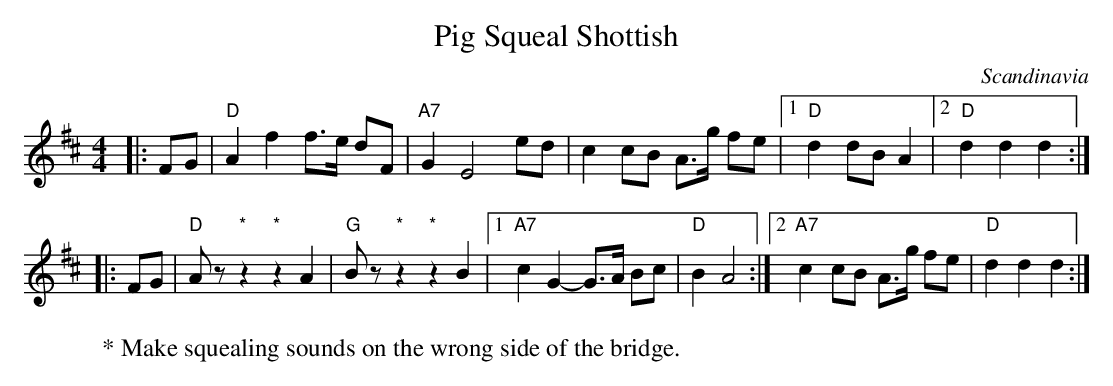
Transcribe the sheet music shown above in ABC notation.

X:1
T: Pig Squeal Shottish
O: Scandinavia
W: * Make squealing sounds on the wrong side of the bridge.
M: 4/4
L: 1/8
K: D
|: FG \
| "D"A2 f2 f>e dF | "A7"G2 E4 ed | c2 cB A>g fe |1 "D"d2 dB A2 |2 "D"d2 d2 d2 :|
|: FG \
| "D"Az "*"z2 "*"z2 A2 | "G"Bz "*"z2 "*"z2 B2 |1 "A7"c2 G2- G>A Bc | "D"B2 A4 :|2 "A7"c2 cB A>g fe | "D"d2 d2 d2 :|
